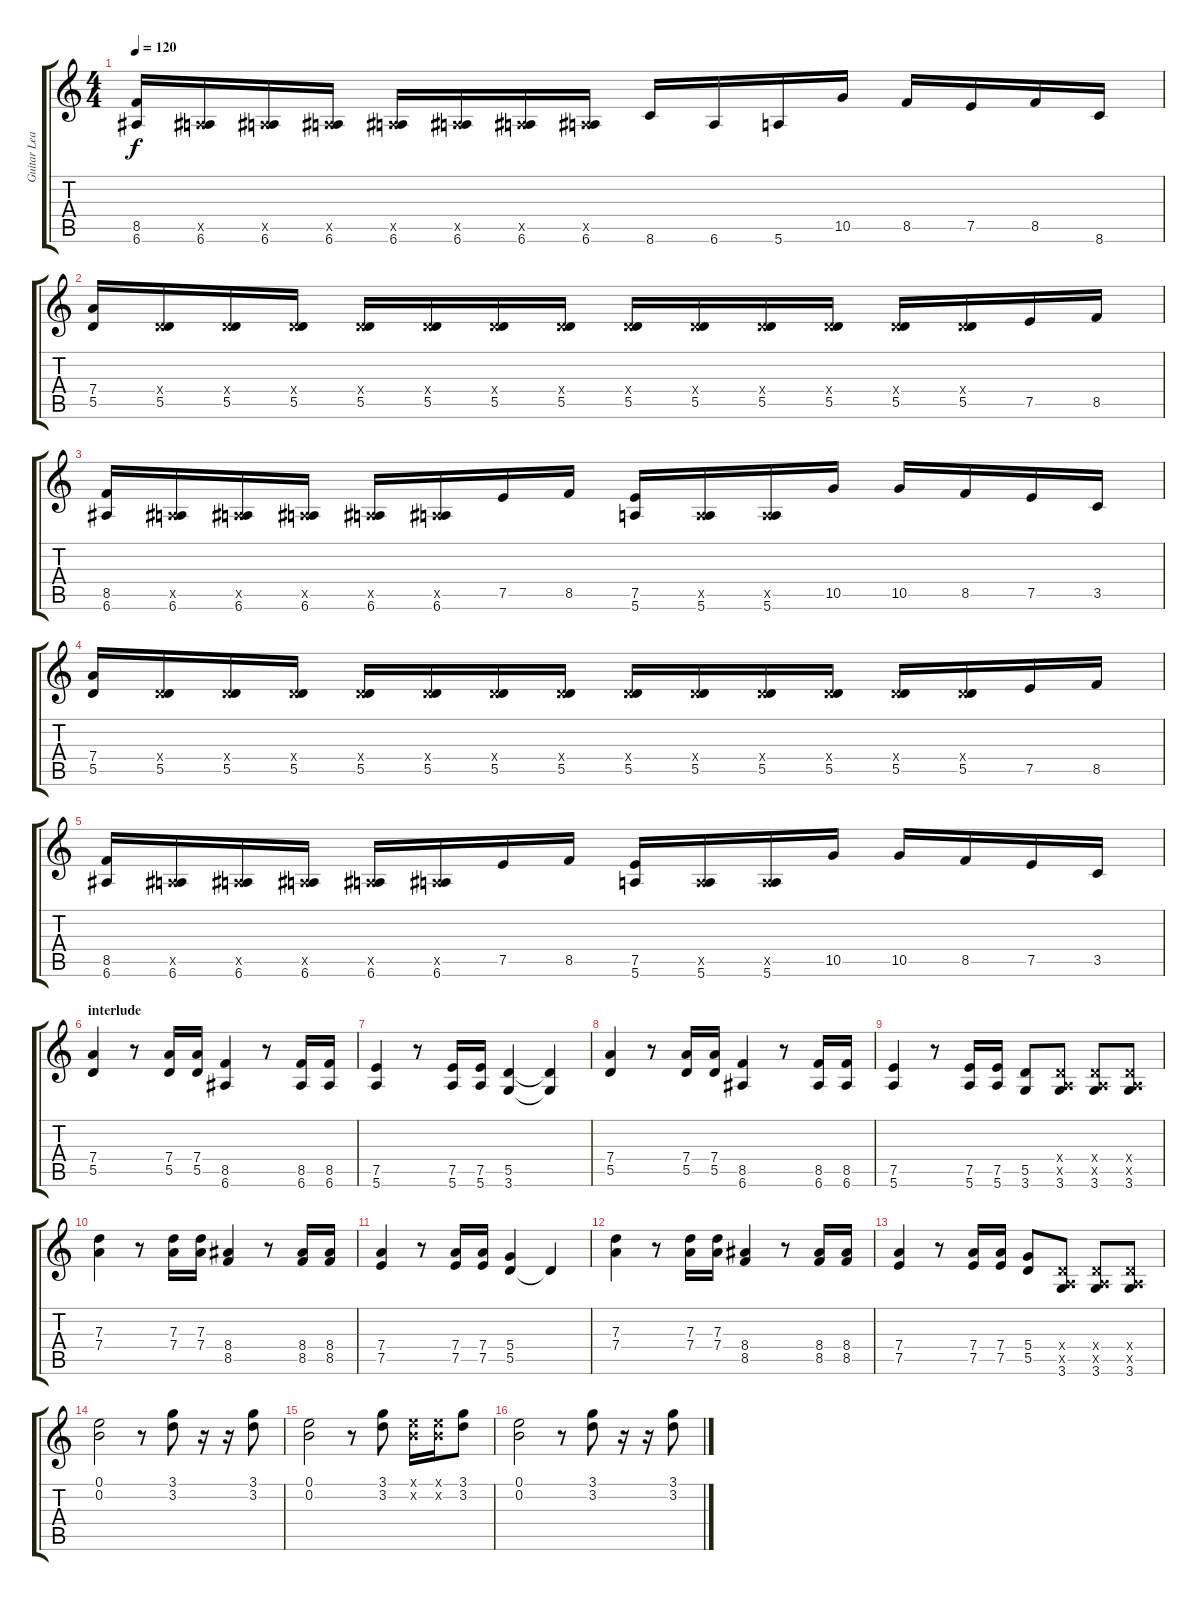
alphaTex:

\track ("Guitar Lead" "Guitar Lea") {instrument overdrivenguitar}
\staff {score tabs}
\tuning (E4 B3 G3 D3 A2 E2) {hide}
\ts (4 4)
\tempo 120
\clef g2
\ks c
(8.5 6.6).16{dy f} (0.5{x} 6.6).16 (0.5{x} 6.6).16 (0.5{x} 6.6).16 (0.5{x} 6.6).16 (0.5{x} 6.6).16 (0.5{x} 6.6).16 (0.5{x} 6.6).16 8.6.16 6.6.16 5.6.16 10.5.16 8.5.16 7.5.16 8.5.16 8.6.16 |
(7.4 5.5).16 (0.4{x} 5.5).16 (0.4{x} 5.5).16 (0.4{x} 5.5).16 (0.4{x} 5.5).16 (0.4{x} 5.5).16 (0.4{x} 5.5).16 (0.4{x} 5.5).16 (0.4{x} 5.5).16 (0.4{x} 5.5).16 (0.4{x} 5.5).16 (0.4{x} 5.5).16 (0.4{x} 5.5).16 (0.4{x} 5.5).16 7.5.16 8.5.16 |
(8.5 6.6).16 (0.5{x} 6.6).16 (0.5{x} 6.6).16 (0.5{x} 6.6).16 (0.5{x} 6.6).16 (0.5{x} 6.6).16 7.5.16 8.5.16 (7.5 5.6).16 (0.5{x} 5.6).16 (0.5{x} 5.6).16 10.5.16 10.5.16 8.5.16 7.5.16 3.5.16 |
(7.4 5.5).16 (0.4{x} 5.5).16 (0.4{x} 5.5).16 (0.4{x} 5.5).16 (0.4{x} 5.5).16 (0.4{x} 5.5).16 (0.4{x} 5.5).16 (0.4{x} 5.5).16 (0.4{x} 5.5).16 (0.4{x} 5.5).16 (0.4{x} 5.5).16 (0.4{x} 5.5).16 (0.4{x} 5.5).16 (0.4{x} 5.5).16 7.5.16 8.5.16 |
(8.5 6.6).16 (0.5{x} 6.6).16 (0.5{x} 6.6).16 (0.5{x} 6.6).16 (0.5{x} 6.6).16 (0.5{x} 6.6).16 7.5.16 8.5.16 (7.5 5.6).16 (0.5{x} 5.6).16 (0.5{x} 5.6).16 10.5.16 10.5.16 8.5.16 7.5.16 3.5.16 |
\section ("" "interlude")
(7.4 5.5).4 r.8 (7.4 5.5).16 (7.4 5.5).16 (8.5 6.6).4 r.8 (8.5 6.6).16 (8.5 6.6).16 |
(7.5 5.6).4 r.8 (7.5 5.6).16 (7.5 5.6).16 (5.5 3.6).4 (5.5{t} 3.6{t}).4 |
(7.4 5.5).4 r.8 (7.4 5.5).16 (7.4 5.5).16 (8.5 6.6).4 r.8 (8.5 6.6).16 (8.5 6.6).16 |
(7.5 5.6).4 r.8 (7.5 5.6).16 (7.5 5.6).16 (5.5 3.6).8 (0.4{x} 0.5{x} 3.6).8 (0.4{x} 0.5{x} 3.6).8 (0.4{x} 0.5{x} 3.6).8 |
(7.3 7.4).4 r.8 (7.3 7.4).16 (7.3 7.4).16 (8.4 8.5).4 r.8 (8.4 8.5).16 (8.4 8.5).16 |
(7.4 7.5).4 r.8 (7.4 7.5).16 (7.4 7.5).16 (5.4 5.5).4 5.5{t}.4 |
(7.3 7.4).4 r.8 (7.3 7.4).16 (7.3 7.4).16 (8.4 8.5).4 r.8 (8.4 8.5).16 (8.4 8.5).16 |
(7.4 7.5).4 r.8 (7.4 7.5).16 (7.4 7.5).16 (5.4 5.5).8 (0.4{x} 0.5{x} 3.6).8 (0.4{x} 0.5{x} 3.6).8 (0.4{x} 0.5{x} 3.6).8 |
(0.1 0.2).2 r.8 (3.1 3.2).8 r.16 r.16 (3.1 3.2).8 |
(0.1 0.2).2 r.8 (3.1 3.2).8 (0.1{x} 0.2{x}).16 (0.1{x} 0.2{x}).16 (3.1 3.2).8 |
(0.1 0.2).2 r.8 (3.1 3.2).8 r.16 r.16 (3.1 3.2).8
